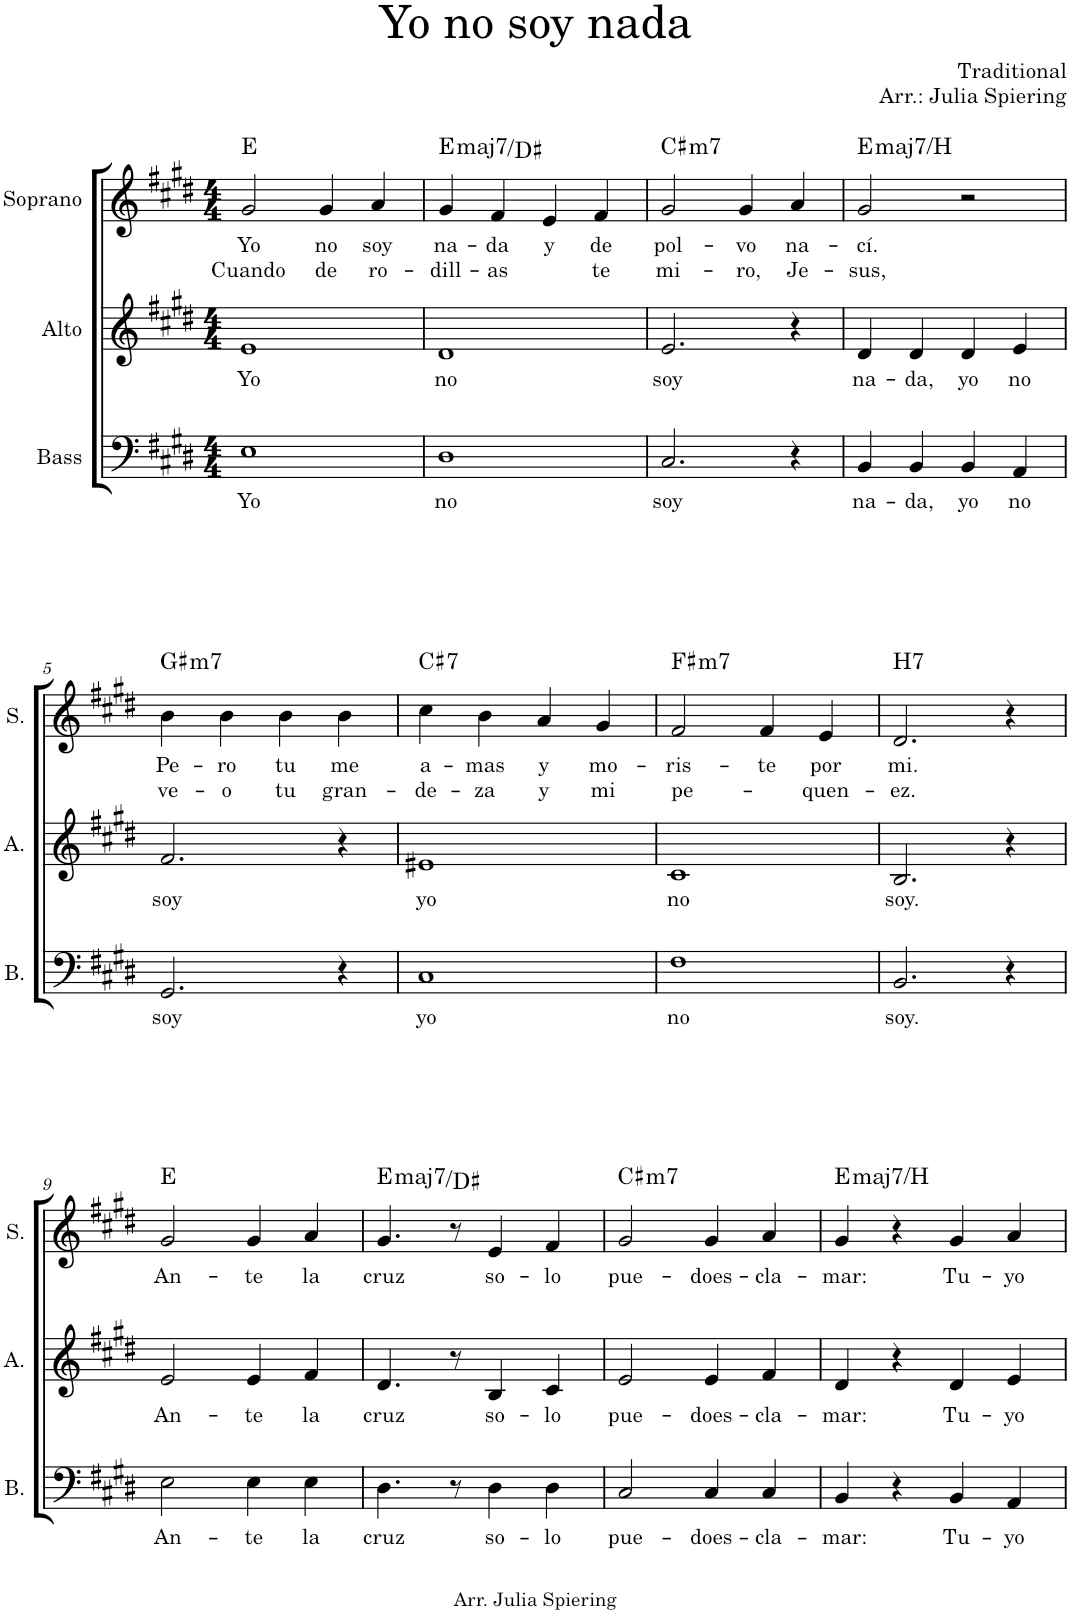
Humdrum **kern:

**kern	**text	**kern	**text	**kern	**text	**text	**harte
*part3	*part3	*part2	*part2	*part1	*part1	*part1	*part1
*staff3	*staff3	*staff2	*staff2	*staff1	*staff1	*staff1	*
*I"Bass	*	*I"Alto	*	*I"Soprano	*	*	*
*I'B.	*	*I'A.	*	*I'S.	*	*	*
*clefF4	*	*clefG2	*	*clefG2	*	*	*
*k[f#c#g#d#]	*	*k[f#c#g#d#]	*	*k[f#c#g#d#]	*	*	*
*M4/4	*	*M4/4	*	*M4/4	*	*	*
=1	=1	=1	=1	=1	=1	=1	=1
!	!LO:LY:b	!	!LO:LY:b	!	!LO:LY:b	!LO:LY:b	!
1E	Yo	1e	Yo	2g#/	Yo	Cuando	E:maj
!	!	!	!	!	!LO:LY:b	!LO:LY:b	!
.	.	.	.	4g#/	no	de	.
!	!	!	!	!	!LO:LY:b	!LO:LY:b	!
.	.	.	.	4a/	soy	ro-	.
=2	=2	=2	=2	=2	=2	=2	=2
!	!LO:LY:b	!	!LO:LY:b	!	!LO:LY:b	!LO:LY:b	!LO:H:kt=maj7
1D#	no	1d#	no	4g#/	na-	-dill-	E:maj7/7
!	!	!	!	!	!LO:LY:b	!LO:LY:b	!
.	.	.	.	4f#/	-da	-as	.
!	!	!	!	!	!LO:LY:b	!	!
.	.	.	.	4e/	y	.	.
!	!	!	!	!	!LO:LY:b	!LO:LY:b	!
.	.	.	.	4f#/	de	te	.
=3	=3	=3	=3	=3	=3	=3	=3
!	!LO:LY:b	!	!LO:LY:b	!	!LO:LY:b	!LO:LY:b	!LO:H:kt=m7
2.C#/	soy	2.e/	soy	2g#/	pol-	mi-	C#:min7
!	!	!	!	!	!LO:LY:b	!LO:LY:b	!
.	.	.	.	4g#/	-vo	-ro,	.
!	!	!	!	!	!LO:LY:b	!LO:LY:b	!
4r	.	4r	.	4a/	na-	Je-	.
=4	=4	=4	=4	=4	=4	=4	=4
!	!LO:LY:b	!	!LO:LY:b	!	!LO:LY:b	!LO:LY:b	!LO:H:kt=maj7/
4BB/	na-	4d#/	na-	2g#/	-cí.	-sus,	E:maj
!	!LO:LY:b	!	!LO:LY:b	!	!	!	!
4BB/	-da,	4d#/	-da,	.	.	.	.
!	!LO:LY:b	!	!LO:LY:b	!	!	!	!
4BB/	yo	4d#/	yo	2r	.	.	.
!	!LO:LY:b	!	!LO:LY:b	!	!	!	!
4AA/	no	4e/	no	.	.	.	.
!!LO:LB:g=z
=5	=5	=5	=5	=5	=5	=5	=5
!	!LO:LY:b	!	!LO:LY:b	!	!LO:LY:b	!LO:LY:b	!LO:H:kt=m7
2.GG#/	soy	2.f#/	soy	4b\	Pe-	ve-	G#:min7
!	!	!	!	!	!LO:LY:b	!LO:LY:b	!
.	.	.	.	4b\	-ro	-o	.
!	!	!	!	!	!LO:LY:b	!LO:LY:b	!
.	.	.	.	4b\	tu	tu	.
!	!	!	!	!	!LO:LY:b	!LO:LY:b	!
4r	.	4r	.	4b\	me	gran-	.
=6	=6	=6	=6	=6	=6	=6	=6
!	!LO:LY:b	!	!LO:LY:b	!	!LO:LY:b	!LO:LY:b	!LO:H:kt=7
1C#	yo	1e#X	yo	4cc#\	a-	-de-	C#:7
!	!	!	!	!	!LO:LY:b	!LO:LY:b	!
.	.	.	.	4b\	-mas	-za	.
!	!	!	!	!	!LO:LY:b	!LO:LY:b	!
.	.	.	.	4a/	y	y	.
!	!	!	!	!	!LO:LY:b	!LO:LY:b	!
.	.	.	.	4g#/	mo-	mi	.
=7	=7	=7	=7	=7	=7	=7	=7
!	!LO:LY:b	!	!LO:LY:b	!	!LO:LY:b	!LO:LY:b	!LO:H:kt=m7
1F#	no	1c#	no	2f#/	-ris-	pe-	F#:min7
!	!	!	!	!	!LO:LY:b	!	!
.	.	.	.	4f#/	-te	.	.
!	!	!	!	!	!LO:LY:b	!LO:LY:b	!
.	.	.	.	4e/	por	-quen-	.
=8	=8	=8	=8	=8	=8	=8	=8
!	!LO:LY:b	!	!LO:LY:b	!	!LO:LY:b	!LO:LY:b	!LO:H:kt=H7
2.BB/	soy.	2.B/	soy.	2.d#/	mi.	-ez.	N
4r	.	4r	.	4r	.	.	.
!!LO:LB:g=z
=9	=9	=9	=9	=9	=9	=9	=9
!	!LO:LY:b	!	!LO:LY:b	!	!LO:LY:b	!	!
2E\	An-	2e/	An-	2g#/	An-	.	E:maj
!	!LO:LY:b	!	!LO:LY:b	!	!LO:LY:b	!	!
4E\	-te	4e/	-te	4g#/	-te	.	.
!	!LO:LY:b	!	!LO:LY:b	!	!LO:LY:b	!	!
4E\	la	4f#/	la	4a/	la	.	.
=10	=10	=10	=10	=10	=10	=10	=10
!	!LO:LY:b	!	!LO:LY:b	!	!LO:LY:b	!	!LO:H:kt=maj7
4.D#\	cruz	4.d#/	cruz	4.g#/	cruz	.	E:maj7/7
8r	.	8r	.	8r	.	.	.
!	!LO:LY:b	!	!LO:LY:b	!	!LO:LY:b	!	!
4D#\	so-	4B/	so-	4e/	so-	.	.
!	!LO:LY:b	!	!LO:LY:b	!	!LO:LY:b	!	!
4D#\	-lo	4c#/	-lo	4f#/	-lo	.	.
=11	=11	=11	=11	=11	=11	=11	=11
!	!LO:LY:b	!	!LO:LY:b	!	!LO:LY:b	!	!LO:H:kt=m7
2C#/	pue-	2e/	pue-	2g#/	pue-	.	C#:min7
!	!LO:LY:b	!	!LO:LY:b	!	!LO:LY:b	!	!
4C#/	-does-	4e/	-does-	4g#/	-does-	.	.
!	!LO:LY:b	!	!LO:LY:b	!	!LO:LY:b	!	!
4C#/	-cla-	4f#/	-cla-	4a/	-cla-	.	.
=12	=12	=12	=12	=12	=12	=12	=12
!	!LO:LY:b	!	!LO:LY:b	!	!LO:LY:b	!	!LO:H:kt=maj7/
4BB/	-mar:	4d#/	-mar:	4g#/	-mar:	.	E:maj
4r	.	4r	.	4r	.	.	.
!	!LO:LY:b	!	!LO:LY:b	!	!LO:LY:b	!	!
4BB/	Tu-	4d#/	Tu-	4g#/	Tu-	.	.
!	!LO:LY:b	!	!LO:LY:b	!	!LO:LY:b	!	!
4AA/	-yo	4e/	-yo	4a/	-yo	.	.
=	=	=	=	=	=	=	=
*-	*-	*-	*-	*-	*-	*-	*-
